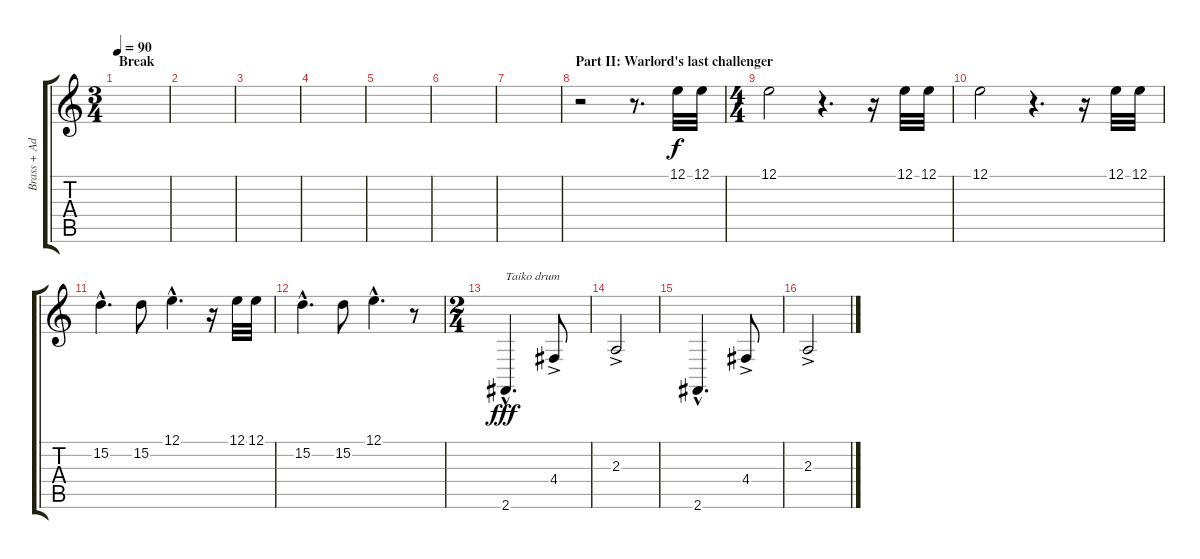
\track ("Brass + Addition instruments" "Brass + Ad") {instrument brasssection}
\staff {score tabs}
\tuning (E4 B3 G3 D3 A2 E2) {hide}
\ts (3 4)
\section ("" "Break")
\tempo 90
\clef g2
\ks c
|
|
|
|
|
|
|
\section ("" "Part II: Warlord's last challenger")
r.2 r.8{d} 12.1.32{dy f volume 16 instrument orchestrahit} 12.1.32 |
\ts (4 4)
12.1.2{instrument orchestrahit} r.4{d} r.16 12.1.32 12.1.32 |
12.1.2{instrument orchestrahit} r.4{d} r.16 12.1.32 12.1.32 |
15.2{hac}.4{d instrument orchestrahit} 15.2.8 12.1{hac}.4{d} r.16 12.1.32 12.1.32 |
15.2{hac}.4{d instrument orchestrahit} 15.2.8 12.1{hac}.4{d} r.8 |
\ts (2 4)
2.6{hac}.4{d txt "Taiko drum" dy fff volume 16 instrument taikodrum} 4.4{ac}.8 |
2.3{ac}.2 |
2.6{hac}.4{d volume 16 instrument taikodrum} 4.4{ac}.8 |
2.3{ac}.2
